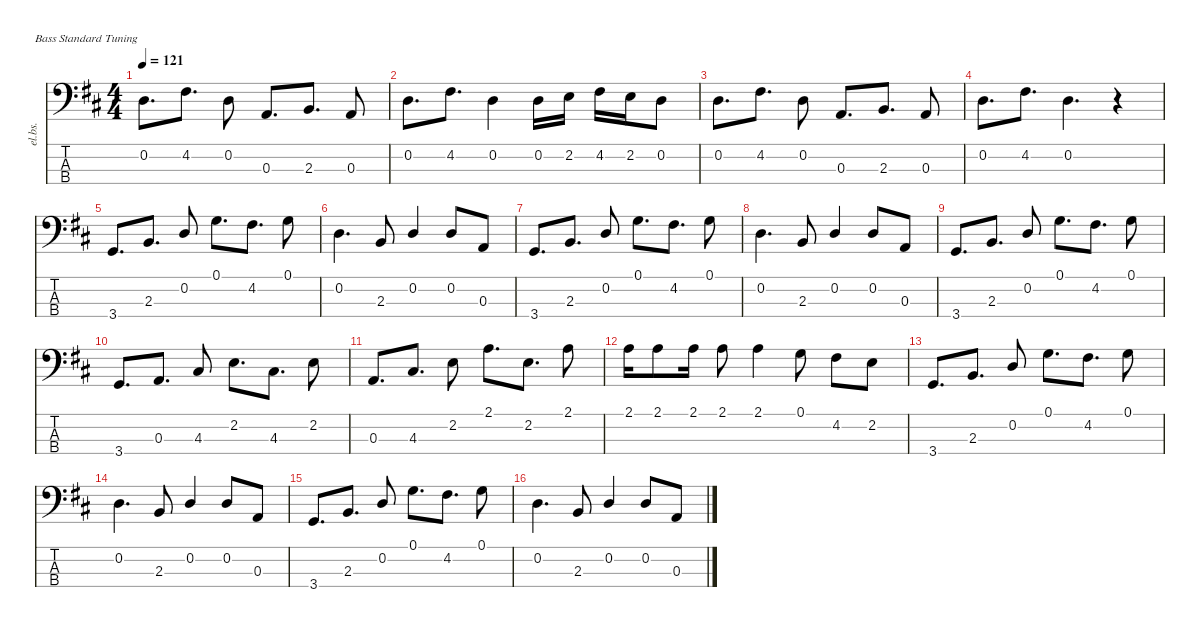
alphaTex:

\defaultSystemsLayout 4
\hideDynamics
\bracketExtendMode nobrackets
\track ("Electric Bass" "el.bs.") {instrument electricbassfinger}
\staff {score tabs}
\tuning (G2 D2 A1 E1)
\ts (4 4)
\tempo 121
\clef f4
\ks d
0.2{acc forcenatural}.8{d dy mf beam Down} 4.2{acc #}.8{d beam Down} 0.2{acc forcenatural}.8{beam Down} 0.3{acc forcenatural}.8{d beam Up} 2.3{acc forcenatural}.8{d beam Up} 0.3{acc forcenatural}.8{beam Up} |
0.2{acc forcenatural}.8{d beam Down} 4.2{acc #}.8{d beam Down} 0.2{acc forcenatural}.4{beam Down} 0.2{acc forcenatural}.16{beam Down} 2.2{acc forcenatural}.16{beam Down} 4.2{acc #}.16{beam Down} 2.2{acc forcenatural}.16{beam Down} 0.2{acc forcenatural}.8{beam Down} |
0.2{acc forcenatural}.8{d beam Down} 4.2{acc #}.8{d beam Down} 0.2{acc forcenatural}.8{beam Down} 0.3{acc forcenatural}.8{d beam Up} 2.3{acc forcenatural}.8{d beam Up} 0.3{acc forcenatural}.8{beam Up} |
0.2{acc forcenatural}.8{d beam Down} 4.2{acc #}.8{d beam Down} 0.2{acc forcenatural}.4{d beam Down} r.4{beam Down} |
3.4{acc forcenatural}.8{d beam Up} 2.3{acc forcenatural}.8{d beam Up} 0.2{acc forcenatural}.8{beam Up} 0.1{acc forcenatural}.8{d beam Down} 4.2{acc #}.8{d beam Down} 0.1{acc forcenatural}.8{beam Down} |
0.2{acc forcenatural}.4{d beam Down} 2.3{acc forcenatural}.8{beam Up} 0.2{acc forcenatural}.4{beam Up} 0.2{acc forcenatural}.8{beam Up} 0.3{acc forcenatural}.8{beam Up} |
3.4{acc forcenatural}.8{d beam Up} 2.3{acc forcenatural}.8{d beam Up} 0.2{acc forcenatural}.8{beam Up} 0.1{acc forcenatural}.8{d beam Down} 4.2{acc #}.8{d beam Down} 0.1{acc forcenatural}.8{beam Down} |
0.2{acc forcenatural}.4{d beam Down} 2.3{acc forcenatural}.8{beam Up} 0.2{acc forcenatural}.4{beam Up} 0.2{acc forcenatural}.8{beam Up} 0.3{acc forcenatural}.8{beam Up} |
3.4{acc forcenatural}.8{d beam Up} 2.3{acc forcenatural}.8{d beam Up} 0.2{acc forcenatural}.8{beam Up} 0.1{acc forcenatural}.8{d beam Down} 4.2{acc #}.8{d beam Down} 0.1{acc forcenatural}.8{beam Down} |
3.4{acc forcenatural}.8{d beam Up} 0.3{acc forcenatural}.8{d beam Up} 4.3{acc #}.8{beam Up} 2.2{acc forcenatural}.8{d beam Down} 4.3{acc #}.8{d beam Down} 2.2{acc forcenatural}.8{beam Down} |
0.3{acc forcenatural}.8{d beam Up} 4.3{acc #}.8{d beam Up} 2.2{acc forcenatural}.8{beam Down} 2.1{acc forcenatural}.8{d beam Down} 2.2{acc forcenatural}.8{d beam Down} 2.1{acc forcenatural}.8{beam Down} |
2.1{acc forcenatural}.16{beam Down} 2.1{acc forcenatural}.8{beam Down} 2.1{acc forcenatural}.16{beam Down} 2.1{acc forcenatural}.8{beam Down} 2.1{acc forcenatural}.4{beam Down} 0.1{acc forcenatural}.8{beam Down} 4.2{acc #}.8{beam Down} 2.2{acc forcenatural}.8{beam Down} |
3.4{acc forcenatural}.8{d beam Up} 2.3{acc forcenatural}.8{d beam Up} 0.2{acc forcenatural}.8{beam Up} 0.1{acc forcenatural}.8{d beam Down} 4.2{acc #}.8{d beam Down} 0.1{acc forcenatural}.8{beam Down} |
0.2{acc forcenatural}.4{d beam Down} 2.3{acc forcenatural}.8{beam Up} 0.2{acc forcenatural}.4{beam Up} 0.2{acc forcenatural}.8{beam Up} 0.3{acc forcenatural}.8{beam Up} |
3.4{acc forcenatural}.8{d beam Up} 2.3{acc forcenatural}.8{d beam Up} 0.2{acc forcenatural}.8{beam Up} 0.1{acc forcenatural}.8{d beam Down} 4.2{acc #}.8{d beam Down} 0.1{acc forcenatural}.8{beam Down} |
0.2{acc forcenatural}.4{d beam Down} 2.3{acc forcenatural}.8{beam Up} 0.2{acc forcenatural}.4{beam Up} 0.2{acc forcenatural}.8{beam Up} 0.3{acc forcenatural}.8{beam Up}
